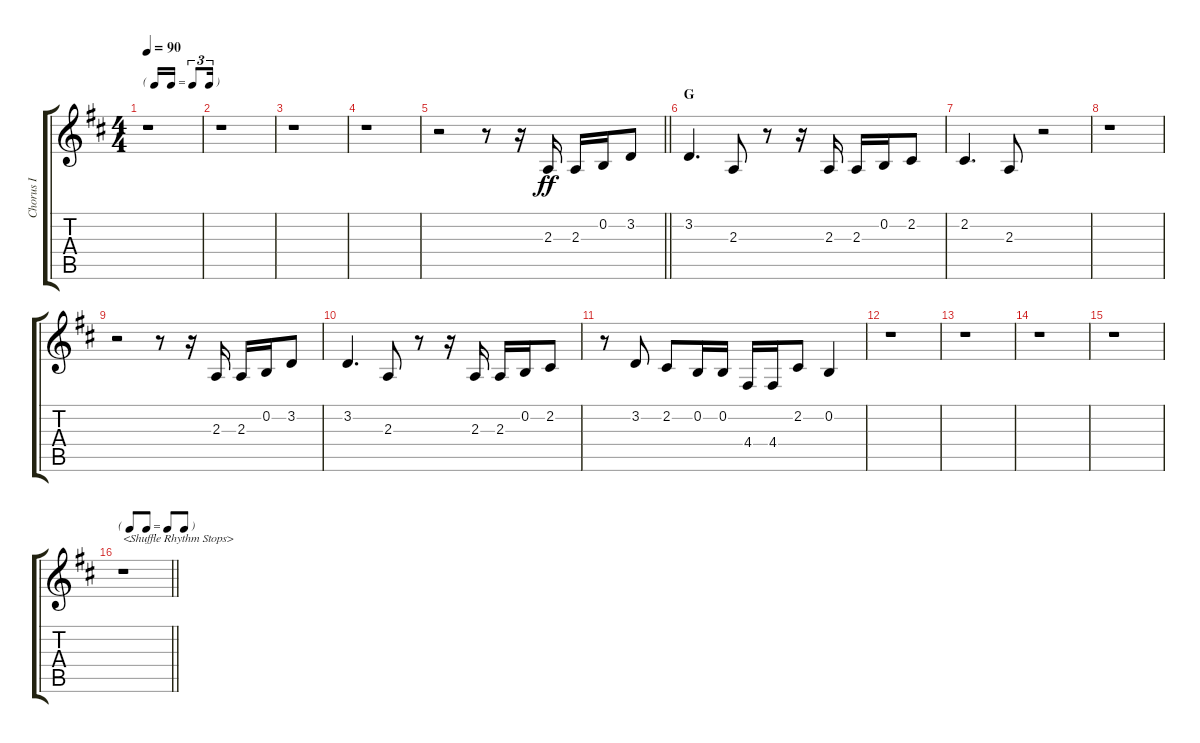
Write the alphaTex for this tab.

\track ("Chorus I" "Chorus I") {instrument voiceoohs}
\staff {score tabs}
\tuning (E4 B3 G3 D3 A2 E2) {hide}
\ts (4 4)
\tf triplet16th
\tempo 90
\clef g2
\ks d
r.1{dy ff} |
r.1 |
r.1 |
r.1 |
\barLineRight lightlight
r.2 r.8 r.16 2.3.16 2.3.16 0.2.16 3.2.8 |
\section ("" "G")
3.2.4{d} 2.3.8 r.8 r.16 2.3.16 2.3.16 0.2.16 2.2.8 |
2.2.4{d} 2.3.8 r.2 |
r.1 |
r.2 r.8 r.16 2.3.16 2.3.16 0.2.16 3.2.8 |
3.2.4{d} 2.3.8 r.8 r.16 2.3.16 2.3.16 0.2.16 2.2.8 |
r.8 3.2.8 2.2.8 0.2.16 0.2.16 4.4.16 4.4.16 2.2.8 0.2.4 |
r.1 |
r.1 |
r.1 |
r.1 |
\tf none
\barLineRight lightlight
r.1{txt "<Shuffle Rhythm Stops>"}
